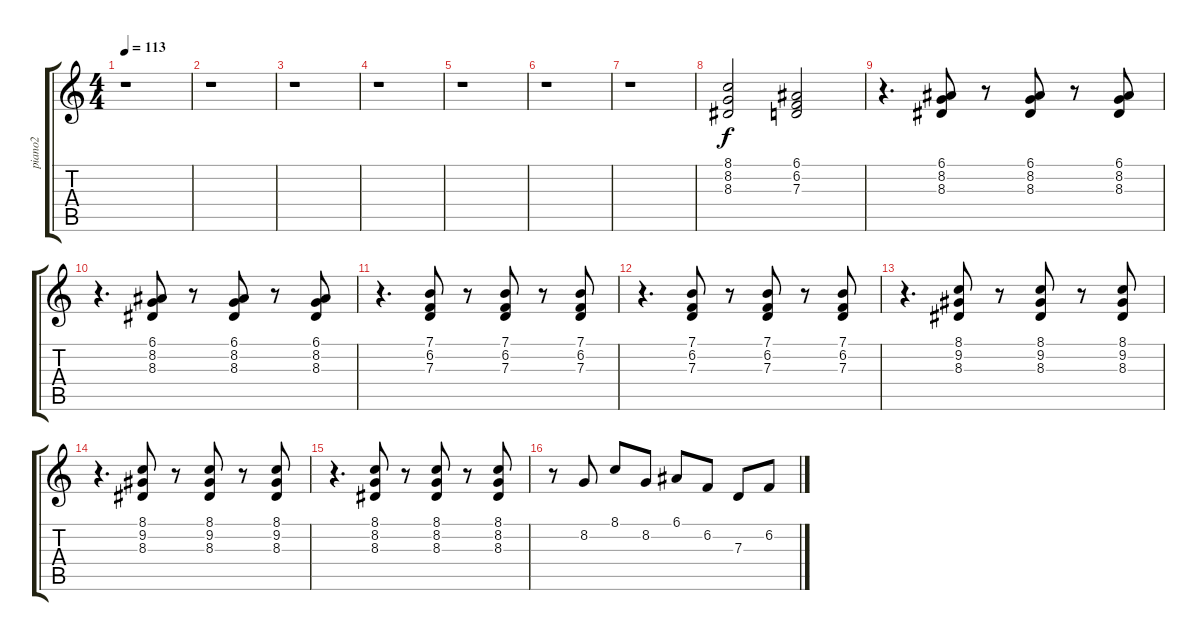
\track ("piano2" "piano2") {instrument acousticgrandpiano}
\staff {score tabs}
\tuning (E4 B3 G3 D3 A2 E2) {hide}
\ts (4 4)
\tempo 113
\clef g2
\ks c
r.1{dy f} |
r.1 |
r.1 |
r.1 |
r.1 |
r.1 |
r.1 |
(8.1 8.2 8.3).2 (6.1 6.2 7.3).2 |
r.4{d} (6.1 8.2 8.3).8 r.8 (6.1 8.2 8.3).8 r.8 (6.1 8.2 8.3).8 |
r.4{d} (6.1 8.2 8.3).8 r.8 (6.1 8.2 8.3).8 r.8 (6.1 8.2 8.3).8 |
r.4{d} (7.1 6.2 7.3).8 r.8 (7.1 6.2 7.3).8 r.8 (7.1 6.2 7.3).8 |
r.4{d} (7.1 6.2 7.3).8 r.8 (7.1 6.2 7.3).8 r.8 (7.1 6.2 7.3).8 |
r.4{d} (8.1 9.2 8.3).8 r.8 (8.1 9.2 8.3).8 r.8 (8.1 9.2 8.3).8 |
r.4{d} (8.1 9.2 8.3).8 r.8 (8.1 9.2 8.3).8 r.8 (8.1 9.2 8.3).8 |
r.4{d} (8.1 8.2 8.3).8 r.8 (8.1 8.2 8.3).8 r.8 (8.1 8.2 8.3).8 |
r.8 8.2.8 8.1.8 8.2.8 6.1.8 6.2.8 7.3.8 6.2.8
